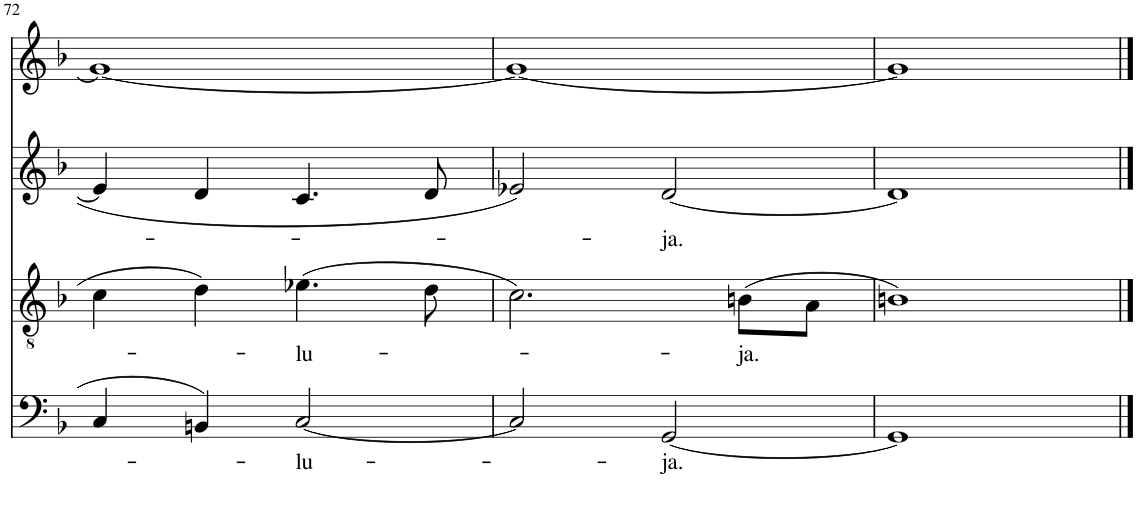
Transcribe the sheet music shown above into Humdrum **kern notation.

**kern	**text	**kern	**text	**kern	**text	**kern
*part4	*part4	*part3	*part3	*part2	*part2	*part1
*staff4	*staff4	*staff3	*staff3	*staff2	*staff2	*staff1
*I"Bassi	*	*I"Tenori	*	*I"Contralti	*	*I"Soprani
!!LO:PB:g=z
*clefF4	*	*clefGv2	*	*clefG2	*	*clefG2
*k[b-]	*	*k[b-]	*	*k[b-]	*	*k[b-]
*F:	*	*F:	*	*F:	*	*F:
*M2/2	*	*M2/2	*	*M2/2	*	*M2/2
*met(c|)	*	*met(c|)	*	*met(c|)	*	*met(c|)
=72	=72	=72	=72	=72	=72	=72
4C/	.	4c\	.	4e-/]	.	1g_
4BBn/	.	4d\	.	4d/	.	.
!	!LO:LY:b	!	!LO:LY:b	!	!	!
[2C/	-lu-	(4.e-X\	-lu-	4.c/	.	.
.	.	8d\	.	8d/	.	.
=73	=73	=73	=73	=73	=73	=73
2C/]	.	2.c\)	.	2e-X/	.	1g_
!	!LO:LY:b	!	!	!	!LO:LY:b	!
[2GG/	-ja.	.	.	[2d/	-ja.	.
!	!	!	!LO:LY:b	!	!	!
.	.	(8Bn\L	-ja.	.	.	.
.	.	8A\J	.	.	.	.
=74	=74	=74	=74	=74	=74	=74
1GG]	.	1Bn)	.	1d]	.	1g]
==	==	==	==	==	==	==
*-	*-	*-	*-	*-	*-	*-
